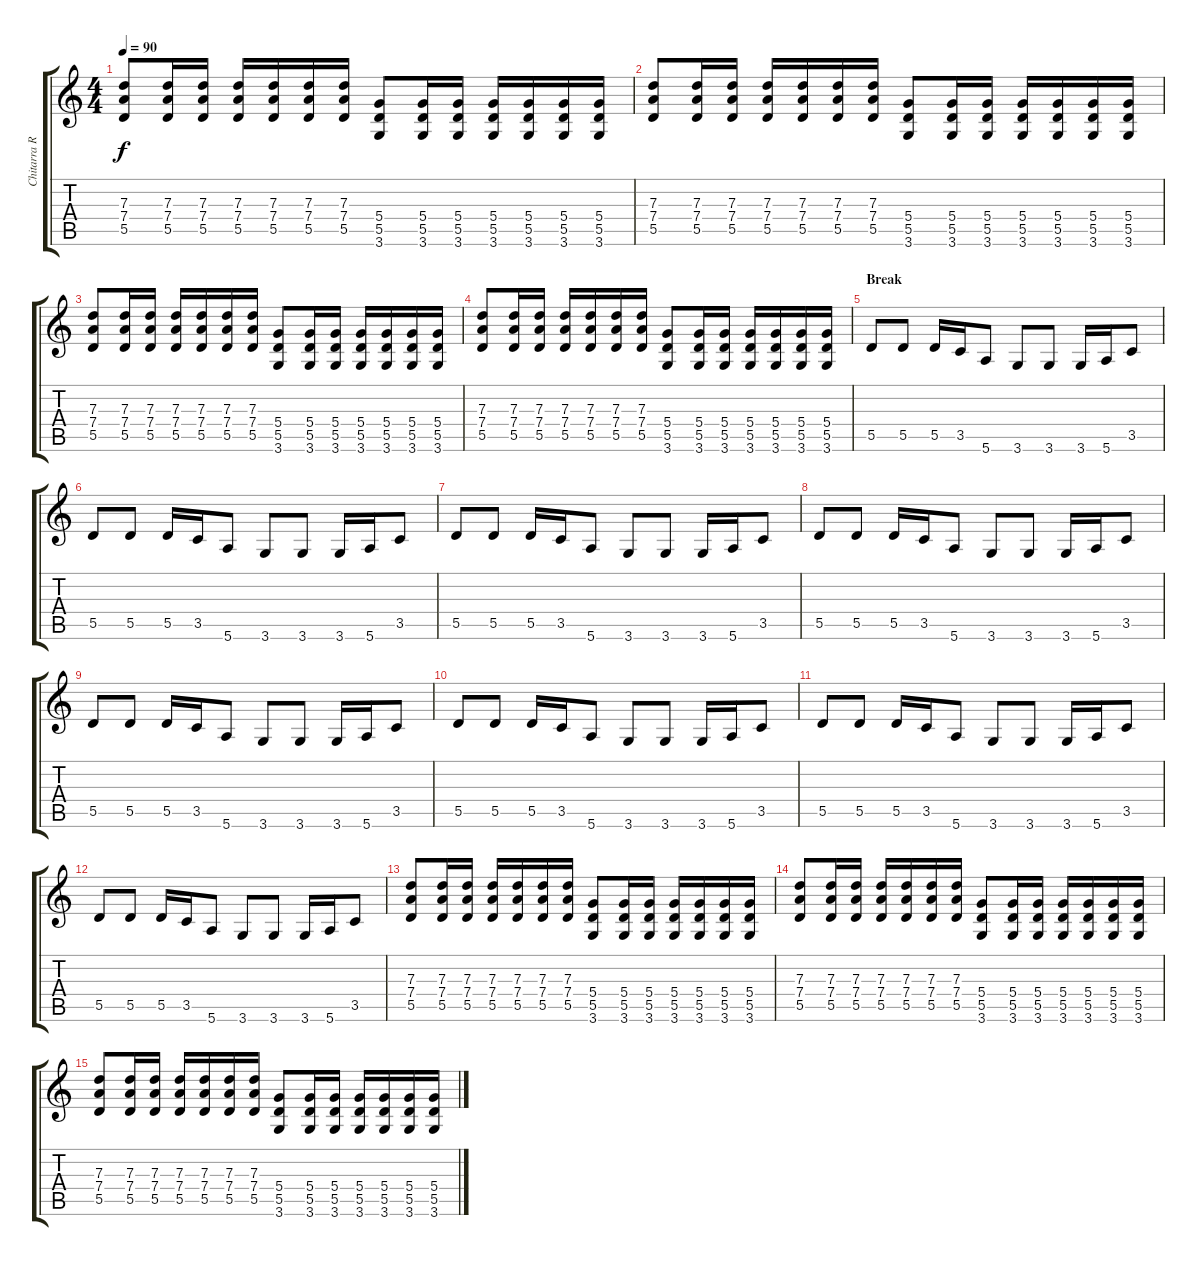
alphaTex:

\track ("Chitarra Rythm" "Chitarra R") {instrument overdrivenguitar}
\staff {score tabs}
\tuning (E4 B3 G3 D3 A2 E2) {hide}
\ts (4 4)
\tempo 90
\clef g2
\ks c
(7.3 7.4 5.5).8{dy f instrument overdrivenguitar} (7.3 7.4 5.5).16 (7.3 7.4 5.5).16 (7.3 7.4 5.5).16 (7.3 7.4 5.5).16 (7.3 7.4 5.5).16 (7.3 7.4 5.5).16 (5.4 5.5 3.6).8 (5.4 5.5 3.6).16 (5.4 5.5 3.6).16 (5.4 5.5 3.6).16 (5.4 5.5 3.6).16 (5.4 5.5 3.6).16 (5.4 5.5 3.6).16 |
(7.3 7.4 5.5).8 (7.3 7.4 5.5).16 (7.3 7.4 5.5).16 (7.3 7.4 5.5).16 (7.3 7.4 5.5).16 (7.3 7.4 5.5).16 (7.3 7.4 5.5).16 (5.4 5.5 3.6).8 (5.4 5.5 3.6).16 (5.4 5.5 3.6).16 (5.4 5.5 3.6).16 (5.4 5.5 3.6).16 (5.4 5.5 3.6).16 (5.4 5.5 3.6).16 |
(7.3 7.4 5.5).8 (7.3 7.4 5.5).16 (7.3 7.4 5.5).16 (7.3 7.4 5.5).16 (7.3 7.4 5.5).16 (7.3 7.4 5.5).16 (7.3 7.4 5.5).16 (5.4 5.5 3.6).8 (5.4 5.5 3.6).16 (5.4 5.5 3.6).16 (5.4 5.5 3.6).16 (5.4 5.5 3.6).16 (5.4 5.5 3.6).16 (5.4 5.5 3.6).16 |
(7.3 7.4 5.5).8 (7.3 7.4 5.5).16 (7.3 7.4 5.5).16 (7.3 7.4 5.5).16 (7.3 7.4 5.5).16 (7.3 7.4 5.5).16 (7.3 7.4 5.5).16 (5.4 5.5 3.6).8 (5.4 5.5 3.6).16 (5.4 5.5 3.6).16 (5.4 5.5 3.6).16 (5.4 5.5 3.6).16 (5.4 5.5 3.6).16 (5.4 5.5 3.6).16 |
\section ("" "Break")
5.5.8{instrument acousticguitarsteel} 5.5.8 5.5.16 3.5.16 5.6.8 3.6.8 3.6.8 3.6.16 5.6.16 3.5.8 |
5.5.8 5.5.8 5.5.16 3.5.16 5.6.8 3.6.8 3.6.8 3.6.16 5.6.16 3.5.8 |
5.5.8 5.5.8 5.5.16 3.5.16 5.6.8 3.6.8 3.6.8 3.6.16 5.6.16 3.5.8 |
5.5.8 5.5.8 5.5.16 3.5.16 5.6.8 3.6.8 3.6.8 3.6.16 5.6.16 3.5.8 |
5.5.8 5.5.8 5.5.16 3.5.16 5.6.8 3.6.8 3.6.8 3.6.16 5.6.16 3.5.8 |
5.5.8 5.5.8 5.5.16 3.5.16 5.6.8 3.6.8 3.6.8 3.6.16 5.6.16 3.5.8 |
5.5.8 5.5.8 5.5.16 3.5.16 5.6.8 3.6.8 3.6.8 3.6.16 5.6.16 3.5.8 |
5.5.8 5.5.8 5.5.16 3.5.16 5.6.8 3.6.8 3.6.8 3.6.16 5.6.16 3.5.8 |
(7.3 7.4 5.5).8{instrument overdrivenguitar} (7.3 7.4 5.5).16 (7.3 7.4 5.5).16 (7.3 7.4 5.5).16 (7.3 7.4 5.5).16 (7.3 7.4 5.5).16 (7.3 7.4 5.5).16 (5.4 5.5 3.6).8 (5.4 5.5 3.6).16 (5.4 5.5 3.6).16 (5.4 5.5 3.6).16 (5.4 5.5 3.6).16 (5.4 5.5 3.6).16 (5.4 5.5 3.6).16 |
(7.3 7.4 5.5).8 (7.3 7.4 5.5).16 (7.3 7.4 5.5).16 (7.3 7.4 5.5).16 (7.3 7.4 5.5).16 (7.3 7.4 5.5).16 (7.3 7.4 5.5).16 (5.4 5.5 3.6).8 (5.4 5.5 3.6).16 (5.4 5.5 3.6).16 (5.4 5.5 3.6).16 (5.4 5.5 3.6).16 (5.4 5.5 3.6).16 (5.4 5.5 3.6).16 |
(7.3 7.4 5.5).8 (7.3 7.4 5.5).16 (7.3 7.4 5.5).16 (7.3 7.4 5.5).16 (7.3 7.4 5.5).16 (7.3 7.4 5.5).16 (7.3 7.4 5.5).16 (5.4 5.5 3.6).8 (5.4 5.5 3.6).16 (5.4 5.5 3.6).16 (5.4 5.5 3.6).16 (5.4 5.5 3.6).16 (5.4 5.5 3.6).16 (5.4 5.5 3.6).16
